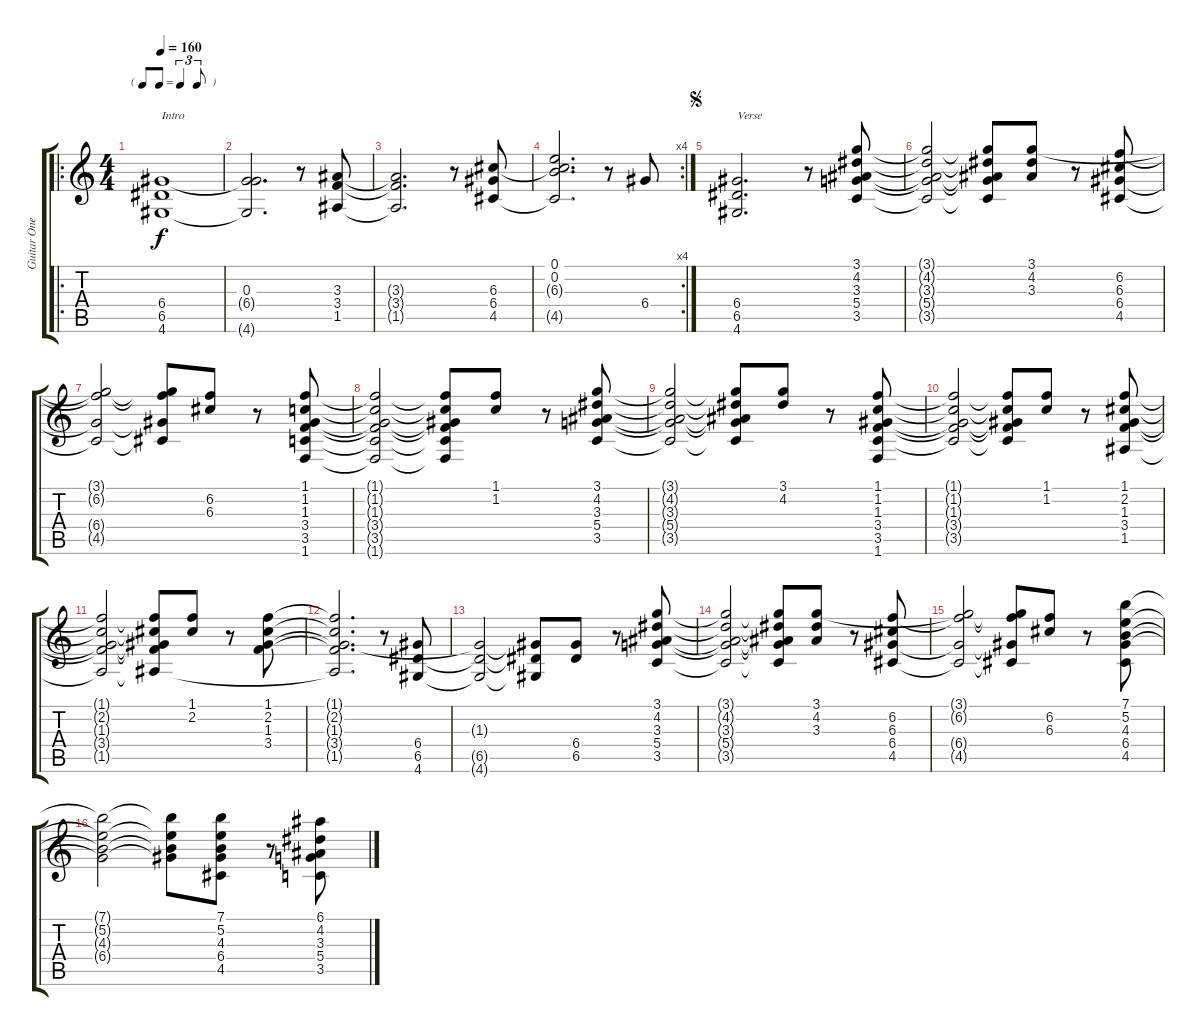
\track ("Guitar One" "Guitar One") {instrument distortionguitar}
\staff {score tabs}
\tuning (E4 B3 G3 D3 A2 E2) {hide}
\ro
\ts (4 4)
\tf triplet8th
\tempo 160
\clef g2
\ks c
(6.4 6.5 4.6).1{txt "Intro" dy f instrument distortionguitar} |
(0.3 6.4{t} 4.6{t}).2{d} r.8 (3.3 3.4 1.5).8 |
(3.3{t} 3.4{t} 1.5{t}).2{d} r.8 (6.3 6.4 4.5).8 |
\rc 4
(0.1 0.2 6.3{t} 4.5{t}).2{d} r.8 6.4.8 |
\jump segno
(6.4 6.5 4.6).2{d txt "Verse "} r.8 (3.1 4.2 3.3 5.4 3.5).8 |
(3.1{t} 4.2{t} 3.3{t} 5.4{t} 3.5{t}).2 (3.1{t} 4.2{t} 3.3{t} 5.4{t} 3.5{t}).8 (3.1 4.2 3.3).8 r.8 (6.2 6.3 6.4 4.5).8 |
(3.1{t} 6.2{t} 6.4{t} 4.5{t}).2 (3.1{t} 6.2{t} 6.4{t} 4.5{t}).8 (6.2 6.3).8 r.8 (1.1 1.2 1.3 3.4 3.5 1.6).8 |
(1.1{t} 1.2{t} 1.3{t} 3.4{t} 3.5{t} 1.6{t}).2 (1.1{t} 1.2{t} 1.3{t} 3.4{t} 3.5{t} 1.6{t}).8 (1.1 1.2).8 r.8 (3.1 4.2 3.3 5.4 3.5).8 |
(3.1{t} 4.2{t} 3.3{t} 5.4{t} 3.5{t}).2 (3.1{t} 4.2{t} 3.3{t} 5.4{t} 3.5{t}).8 (3.1 4.2).8 r.8 (1.1 1.2 1.3 3.4 3.5 1.6).8 |
(1.1{t} 1.2{t} 1.3{t} 3.4{t} 3.5{t}).2 (1.1{t} 1.2{t} 1.3{t} 3.4{t} 3.5{t}).8 (1.1 1.2).8 r.8 (1.1 2.2 1.3 3.4 1.5).8 |
(1.1{t} 2.2{t} 1.3{t} 3.4{t} 1.5{t}).2 (1.1{t} 2.2{t} 1.3{t} 3.4{t} 1.5{t}).8 (1.1 2.2).8 r.8 (1.1 2.2 1.3 3.4).8 |
(1.1{t} 2.2{t} 1.3{t} 3.4{t} 1.5{t}).2{d} r.8 (6.4 6.5 4.6).8 |
(1.3{t} 6.5{t} 4.6{t}).2 (1.3{t} 6.5{t} 4.6{t}).8 (6.4 6.5).8 r.8 (3.1 4.2 3.3 5.4 3.5).8 |
(3.1{t} 4.2{t} 3.3{t} 5.4{t} 3.5{t}).2 (3.1{t} 4.2{t} 3.3{t} 5.4{t} 3.5{t}).8 (3.1 4.2 3.3).8 r.8 (6.2 6.3 6.4 4.5).8 |
(3.1{t} 6.2{t} 6.4{t} 4.5{t}).2 (3.1{t} 6.2{t} 6.4{t} 4.5{t}).8 (6.2 6.3).8 r.8 (7.1 5.2 4.3 6.4 4.5).8 |
(7.1{t} 5.2{t} 4.3{t} 6.4{t}).2 (7.1{t} 5.2{t} 4.3{t} 6.4{t}).8 (7.1 5.2 4.3 6.4 4.5).8 r.8 (6.1 4.2 3.3 5.4 3.5).8
